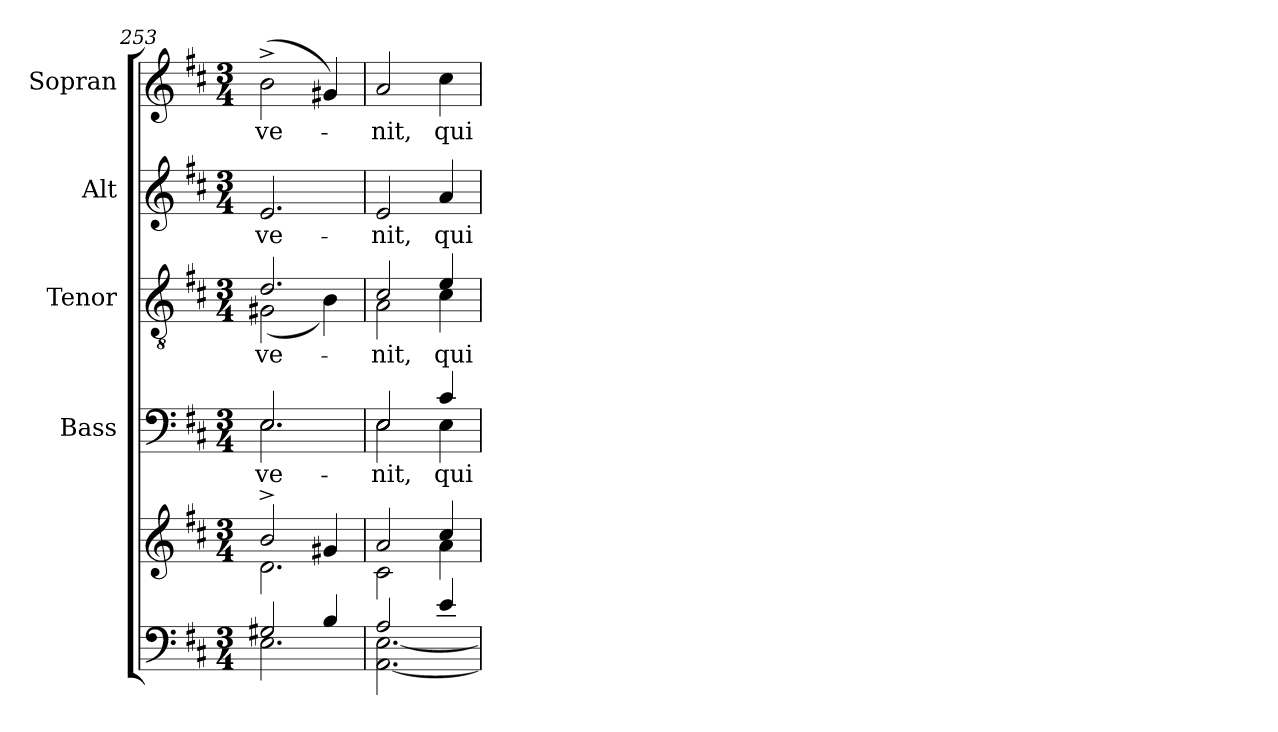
**kern	**kern	**kern	**text	**kern	**text	**kern	**text	**kern	**text
*part5	*part5	*part4	*part4	*part3	*part3	*part2	*part2	*part1	*part1
*staff6	*staff5	*staff4	*staff4	*staff3	*staff3	*staff2	*staff2	*staff1	*staff1
*	*	*I"Bass	*	*I"Tenor	*	*I"Alt	*	*I"Sopran	*
*	*	*I'B.	*	*I'T.	*	*I'A.	*	*I'S.	*
*clefF4	*clefG2	*clefF4	*	*clefGv2	*	*clefG2	*	*clefG2	*
*k[f#c#]	*k[f#c#]	*k[f#c#]	*	*k[f#c#]	*	*k[f#c#]	*	*k[f#c#]	*
*D:	*D:	*D:	*	*D:	*	*D:	*	*D:	*
*M3/4	*M3/4	*M3/4	*	*M3/4	*	*M3/4	*	*M3/4	*
=253	=253	=253	=253	=253	=253	=253	=253	=253	=253
*^	*^	*	*	*	*	*	*	*	*
!	!	!	!	!	!LO:LY:b	!	!LO:LY:b	!	!LO:LY:b	!	!LO:LY:b
*	*	*	*	*^	*	*^	*	*	*	*	*
2G#X/	2.E\	2b^>/	2.d\	2.E/	2.E\	ve-	2.d/	(<2G#X\	ve-	2.e/	ve-	(>2b^>\	ve-
4B/	.	4g#X/	.	.	.	.	.	4B\)	.	.	.	4g#X/)	.
=254	=254	=254	=254	=254	=254	=254	=254	=254	=254	=254	=254	=254	=254
!	!	!	!	!	!	!LO:LY:b	!	!	!LO:LY:b	!	!LO:LY:b	!	!LO:LY:b
2A/	[<2.AA\ [<2.E\	2a/	2c#\	2E/	2E\	-nit,	2c#/	2A\	-nit,	2e/	-nit,	2a/	-nit,
!	!	!	!	!	!	!LO:LY:b	!	!	!LO:LY:b	!	!LO:LY:b	!	!LO:LY:b
4e/	.	4cc#/	4a\	4c#/	4E\	qui	4e/	4c#\	qui	4a/	qui	4cc#\	qui
*v	*v	*	*	*v	*v	*	*v	*v	*	*	*	*	*
*	*v	*v	*	*	*	*	*	*	*	*
=	=	=	=	=	=	=	=	=	=
*-	*-	*-	*-	*-	*-	*-	*-	*-	*-
